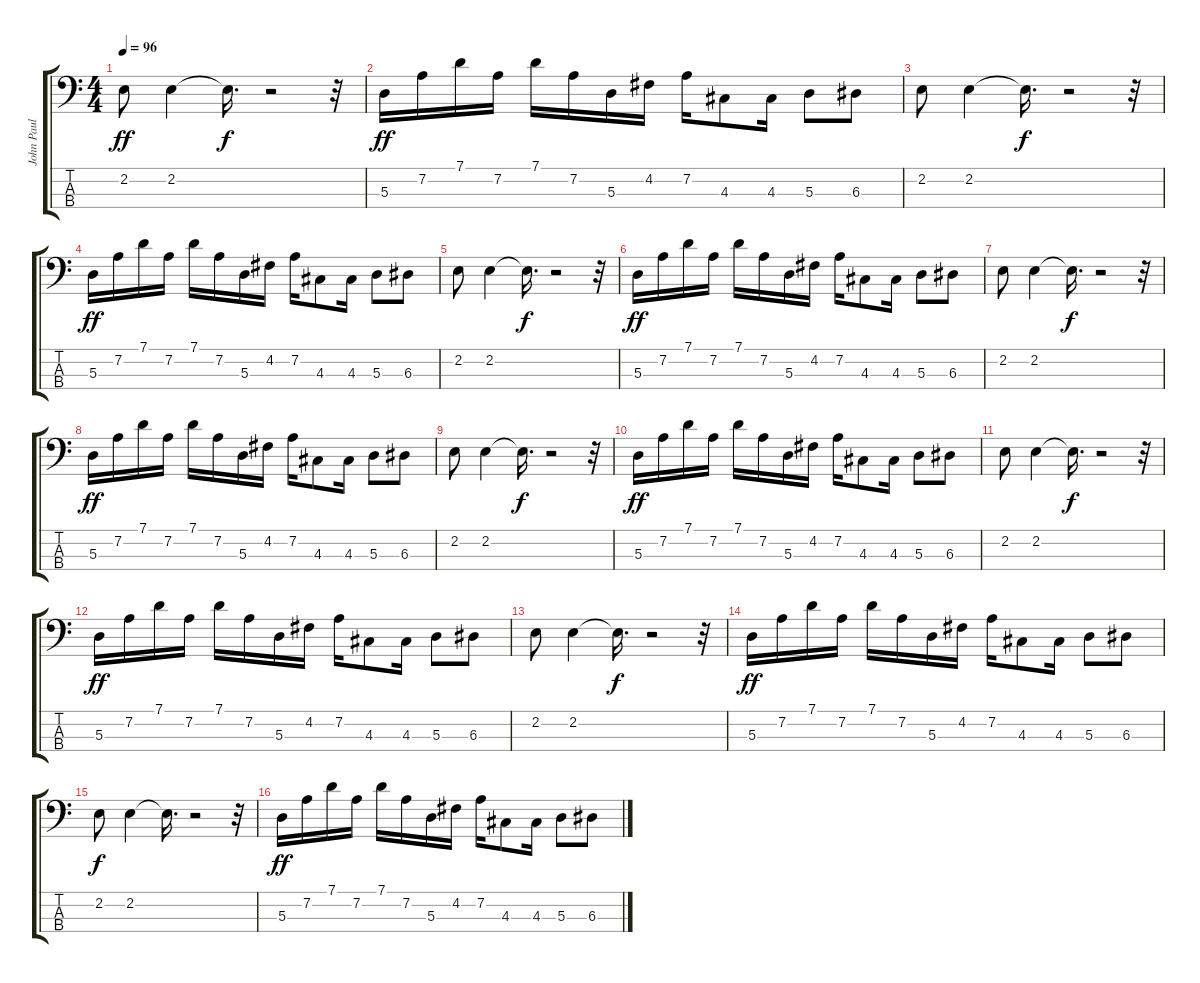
\track ("John Paul Jones - Bass Guitar" "John Paul ") {instrument electricbassfinger}
\staff {score tabs}
\tuning (G2 D2 A1 E1) {hide}
\ts (4 4)
\tempo 96
\clef f4
\ks c
2.2.8{dy ff} 2.2.4 2.2{t}.16{d dy f} r.2 r.32 |
5.3.16{dy ff} 7.2.16 7.1.16 7.2.16 7.1.16 7.2.16 5.3.16 4.2.16 7.2.16 4.3.8 4.3.16 5.3.8 6.3.8 |
2.2.8 2.2.4 2.2{t}.16{d dy f} r.2 r.32 |
5.3.16{dy ff} 7.2.16 7.1.16 7.2.16 7.1.16 7.2.16 5.3.16 4.2.16 7.2.16 4.3.8 4.3.16 5.3.8 6.3.8 |
2.2.8 2.2.4 2.2{t}.16{d dy f} r.2 r.32 |
5.3.16{dy ff} 7.2.16 7.1.16 7.2.16 7.1.16 7.2.16 5.3.16 4.2.16 7.2.16 4.3.8 4.3.16 5.3.8 6.3.8 |
2.2.8 2.2.4 2.2{t}.16{d dy f} r.2 r.32 |
5.3.16{dy ff} 7.2.16 7.1.16 7.2.16 7.1.16 7.2.16 5.3.16 4.2.16 7.2.16 4.3.8 4.3.16 5.3.8 6.3.8 |
2.2.8 2.2.4 2.2{t}.16{d dy f} r.2 r.32 |
5.3.16{dy ff} 7.2.16 7.1.16 7.2.16 7.1.16 7.2.16 5.3.16 4.2.16 7.2.16 4.3.8 4.3.16 5.3.8 6.3.8 |
2.2.8 2.2.4 2.2{t}.16{d dy f} r.2 r.32 |
5.3.16{dy ff} 7.2.16 7.1.16 7.2.16 7.1.16 7.2.16 5.3.16 4.2.16 7.2.16 4.3.8 4.3.16 5.3.8 6.3.8 |
2.2.8 2.2.4 2.2{t}.16{d dy f} r.2 r.32 |
5.3.16{dy ff} 7.2.16 7.1.16 7.2.16 7.1.16 7.2.16 5.3.16 4.2.16 7.2.16 4.3.8 4.3.16 5.3.8 6.3.8 |
2.2.8{dy f} 2.2.4 2.2{t}.16{d} r.2 r.32 |
5.3.16{dy ff} 7.2.16 7.1.16 7.2.16 7.1.16 7.2.16 5.3.16 4.2.16 7.2.16 4.3.8 4.3.16 5.3.8 6.3.8
